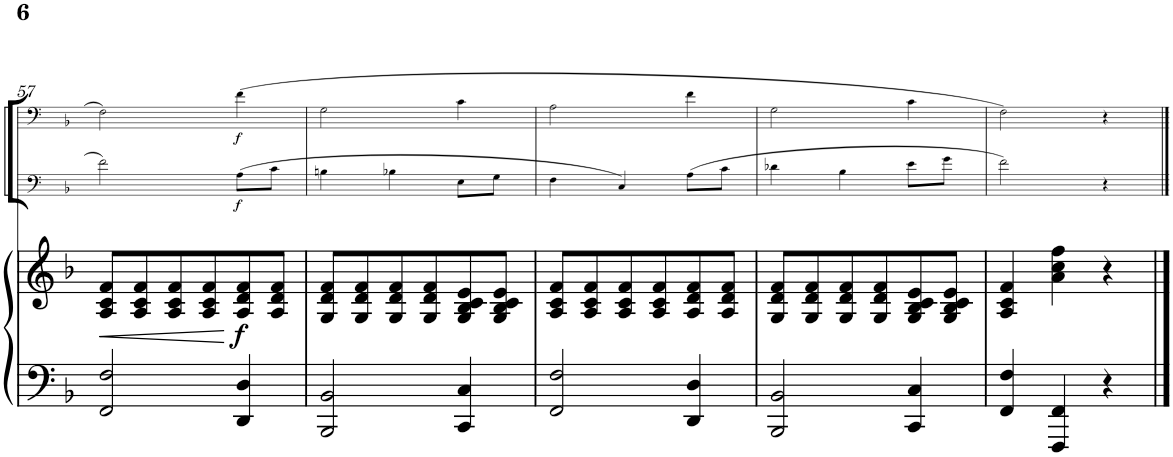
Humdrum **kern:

**kern	**kern	**dynam	**kern	**dynam	**kern	**dynam
*part3	*part3	*part3	*part2	*part2	*part1	*part1
*staff4	*staff3	*staff3/4	*staff2	*staff2	*staff1	*staff1
*I"Piano	*	*	*I"Trombone 2	*	*I"Trombone 1	*
*I'Pno	*	*	*I'Trb	*	*I'Trb	*
!!LO:PB:g=z
*clefF4	*clefG2	*	*clefF4	*	*clefF4	*
*k[b-]	*k[b-]	*	*k[b-]	*	*k[b-]	*
*M3/4	*M3/4	*	*M3/4	*	*M3/4	*
=57	=57	=57	=57	=57	=57	=57
!	!	!LO:HP:b	!	!	!	!
2FF/ 2F/	8A/ 8c/ 8f/L	<	2f\	.	2F\	.
.	8A/ 8c/ 8f/	.	.	.	.	.
.	8A/ 8c/ 8f/	.	.	.	.	.
.	8A/ 8c/ 8f/	.	.	.	.	.
!	!	!LO:DY:n=1:b	!	!LO:DY:b	!	!LO:DY:b
4DD/ 4D/	8A/ 8d/ 8f/	[ f	(8A\L	f	(4f\	f
.	8A/ 8d/ 8f/J	.	8c\J	.	.	.
=58	=58	=58	=58	=58	=58	=58
2BBB-/ 2BB-/	8G/ 8d/ 8f/L	.	4Bn\	.	2G\	.
.	8G/ 8d/ 8f/	.	.	.	.	.
.	8G/ 8d/ 8f/	.	4B-X\	.	.	.
.	8G/ 8d/ 8f/	.	.	.	.	.
4CC/ 4C/	8G/ 8B-/ 8c/ 8e/	.	8E\L	.	4c\	.
.	8G/ 8B-/ 8c/ 8e/J	.	8G\J	.	.	.
=59	=59	=59	=59	=59	=59	=59
2FF/ 2F/	8A/ 8c/ 8f/L	.	4F\	.	2A\	.
.	8A/ 8c/ 8f/	.	.	.	.	.
.	8A/ 8c/ 8f/	.	4C/)	.	.	.
.	8A/ 8c/ 8f/	.	.	.	.	.
4DD/ 4D/	8A/ 8d/ 8f/	.	(8A\L	.	4f\	.
.	8A/ 8d/ 8f/J	.	8c\J	.	.	.
=60	=60	=60	=60	=60	=60	=60
2BBB-/ 2BB-/	8G/ 8d/ 8f/L	.	4d-X\	.	2G\	.
.	8G/ 8d/ 8f/	.	.	.	.	.
.	8G/ 8d/ 8f/	.	4B-\	.	.	.
.	8G/ 8d/ 8f/	.	.	.	.	.
4CC/ 4C/	8G/ 8B-/ 8c/ 8e/	.	8e\L	.	4c\	.
.	8G/ 8B-/ 8c/ 8e/J	.	8g\J	.	.	.
=61	=61	=61	=61	=61	=61	=61
4FF/ 4F/	4A/ 4c/ 4f/	.	2f\)	.	2F\)	.
4FFF/ 4FF/	4a\ 4cc\ 4ff\	.	.	.	.	.
4r	4r	.	4r	.	4r	.
==	==	==	==	==	==	==
*-	*-	*-	*-	*-	*-	*-
